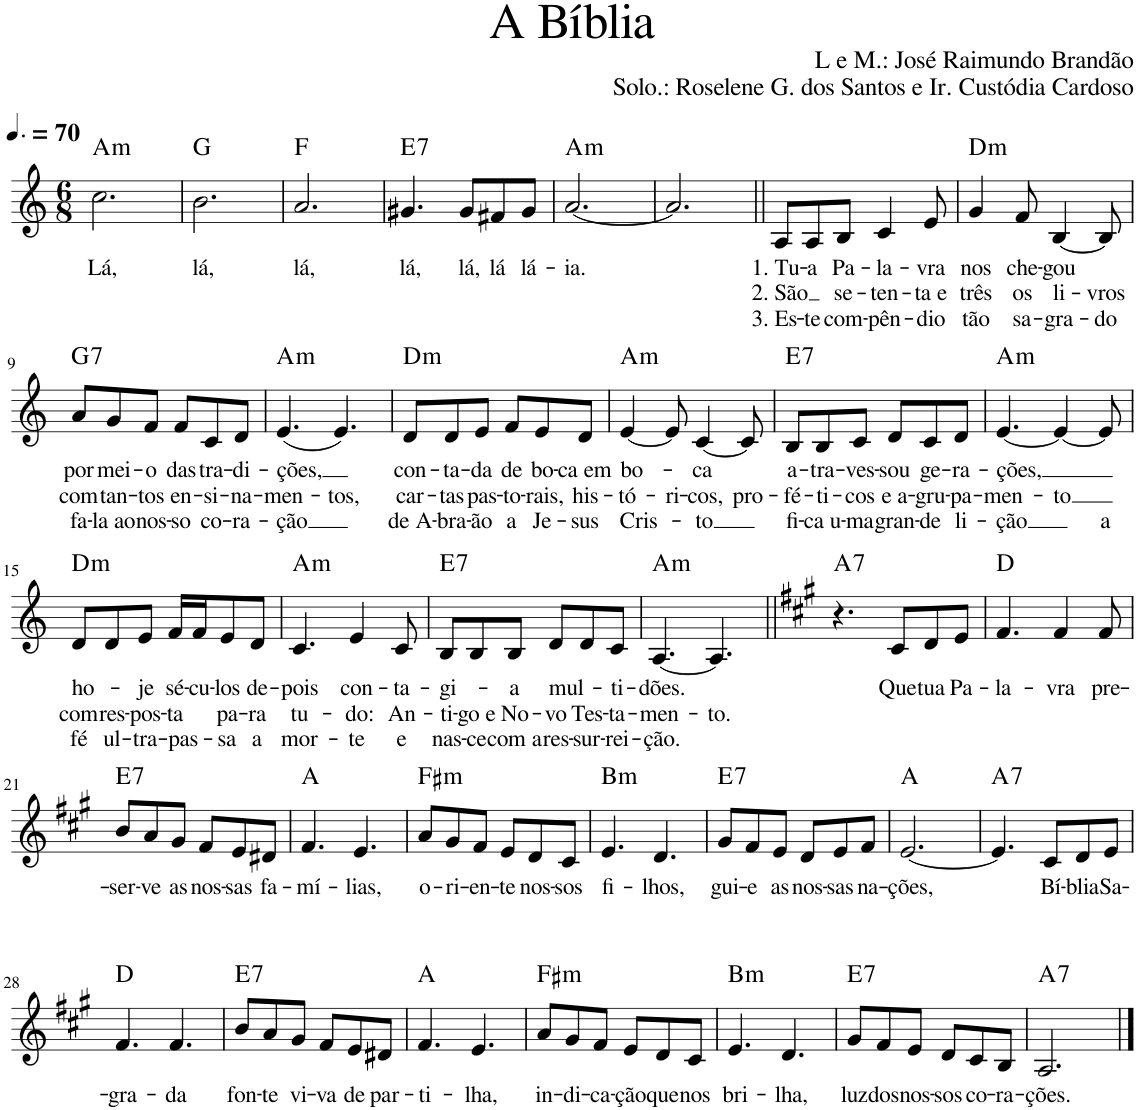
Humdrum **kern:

**kern	**text	**text	**text	**harte
*part1	*part1	*part1	*part1	*part1
*staff1	*staff1	*staff1	*staff1	*
*I"Voz	*	*	*	*
*I'Vo.	*	*	*	*
*clefG2	*	*	*	*
*k[]	*	*	*	*
*M6/8	*	*	*	*
*MM105	*	*	*	*
=1	=1	=1	=1	=1
!	!LO:LY:b	!	!	!LO:H:kt=m
2.cc\	Lá,	.	.	A:min
=2	=2	=2	=2	=2
!	!LO:LY:b	!	!	!
2.b\	lá,	.	.	G:maj
=3	=3	=3	=3	=3
!	!LO:LY:b	!	!	!
2.a/	lá,	.	.	F:maj
=4	=4	=4	=4	=4
!	!LO:LY:b	!	!	!LO:H:kt=7
4.g#X/	lá,	.	.	E:7
!	!LO:LY:b	!	!	!
8g#/L	lá,	.	.	.
!	!LO:LY:b	!	!	!
8f#X/	lá	.	.	.
!	!LO:LY:b	!	!	!
8g#/J	lá-	.	.	.
=5	=5	=5	=5	=5
!	!LO:LY:b	!	!	!LO:H:kt=m
[2.a/	-ia.	.	.	A:min
=6	=6	=6	=6	=6
2.a/]	.	.	.	.
=7||	=7||	=7||	=7||	=7||
!	!LO:LY:b	!LO:LY:b	!LO:LY:b	!
8A/L	1. Tu-	2. São	3. Es-	.
!	!LO:LY:b	!	!LO:LY:b	!
8A/	-a	.	-te	.
!	!LO:LY:b	!LO:LY:b	!LO:LY:b	!
8B/J	Pa-	se-	com-	.
!	!LO:LY:b	!LO:LY:b	!LO:LY:b	!
4c/	-la-	-ten-	-pên-	.
!	!LO:LY:b	!LO:LY:b	!LO:LY:b	!
8e/	-vra	-ta e	-dio	.
=8	=8	=8	=8	=8
!	!LO:LY:b	!LO:LY:b	!LO:LY:b	!LO:H:kt=m
4g/	nos	três	tão	D:min
!	!LO:LY:b	!LO:LY:b	!LO:LY:b	!
8f/	che-	os	sa-	.
!	!LO:LY:b	!LO:LY:b	!LO:LY:b	!
[4B/	-gou	li-	-gra-	.
!	!	!LO:LY:b	!LO:LY:b	!
8B/]	.	-vros	-do	.
!!LO:LB:g=z
=9	=9	=9	=9	=9
!	!LO:LY:b	!LO:LY:b	!LO:LY:b	!LO:H:kt=7
8a/L	por	com	fa-	G:7
!	!LO:LY:b	!LO:LY:b	!LO:LY:b	!
8g/	mei-	tan-	-la ao	.
!	!LO:LY:b	!LO:LY:b	!LO:LY:b	!
8f/J	-o	-tos	nos-	.
!	!LO:LY:b	!LO:LY:b	!LO:LY:b	!
8f/L	das	en-	-so	.
!	!LO:LY:b	!LO:LY:b	!LO:LY:b	!
8c/	tra-	-si-	co-	.
!	!LO:LY:b	!LO:LY:b	!LO:LY:b	!
8d/J	-di-	-na-	-ra-	.
=10	=10	=10	=10	=10
!	!LO:LY:b	!LO:LY:b	!LO:LY:b	!LO:H:kt=m
(4.e/	-ções,	-men-	-ção	A:min
!	!	!LO:LY:b	!	!
4.e/)	.	-tos,	.	.
=11	=11	=11	=11	=11
!	!LO:LY:b	!LO:LY:b	!LO:LY:b	!LO:H:kt=m
8d/L	con-	car-	de A-	D:min
!	!LO:LY:b	!LO:LY:b	!LO:LY:b	!
8d/	-ta-	-tas	-bra-	.
!	!LO:LY:b	!LO:LY:b	!LO:LY:b	!
8e/J	-da	pas-	-ão	.
!	!LO:LY:b	!LO:LY:b	!LO:LY:b	!
8f/L	de	-to-	a	.
!	!LO:LY:b	!LO:LY:b	!LO:LY:b	!
8e/	bo-	-rais,	Je-	.
!	!LO:LY:b	!LO:LY:b	!LO:LY:b	!
8d/J	-ca em	his-	-sus	.
=12	=12	=12	=12	=12
!	!LO:LY:b	!LO:LY:b	!LO:LY:b	!LO:H:kt=m
[4e/	bo-	-tó-	Cris-	A:min
!	!	!LO:LY:b	!	!
8e/]	.	-ri-	.	.
!	!LO:LY:b	!LO:LY:b	!LO:LY:b	!
[4c/	-ca	-cos,	-to	.
!	!	!LO:LY:b	!	!
8c/]	.	pro-	.	.
=13	=13	=13	=13	=13
!	!LO:LY:b	!LO:LY:b	!LO:LY:b	!LO:H:kt=7
8B/L	a-	-fé-	fi-	E:7
!	!LO:LY:b	!LO:LY:b	!LO:LY:b	!
8B/	-tra-	-ti-	-ca u-	.
!	!LO:LY:b	!LO:LY:b	!LO:LY:b	!
8c/J	-ves-	-cos	-ma	.
!	!LO:LY:b	!LO:LY:b	!LO:LY:b	!
8d/L	-sou	e a-	gran-	.
!	!LO:LY:b	!LO:LY:b	!LO:LY:b	!
8c/	ge-	-gru-	-de	.
!	!LO:LY:b	!LO:LY:b	!LO:LY:b	!
8d/J	-ra-	-pa-	li-	.
=14	=14	=14	=14	=14
!	!LO:LY:b	!LO:LY:b	!LO:LY:b	!LO:H:kt=m
[4.e/	-ções,	-men-	-ção	A:min
!	!	!LO:LY:b	!	!
4e/_	.	-to	.	.
!	!	!	!LO:LY:b	!
8e/]	.	.	a	.
!!LO:LB:g=z
=15	=15	=15	=15	=15
!	!LO:LY:b	!LO:LY:b	!LO:LY:b	!LO:H:kt=m
8d/L	ho-	com	fé	D:min
!	!	!LO:LY:b	!LO:LY:b	!
8d/	.	res-	ul-	.
!	!LO:LY:b	!LO:LY:b	!LO:LY:b	!
8e/J	-je	-pos-	-tra-	.
!	!LO:LY:b	!LO:LY:b	!LO:LY:b	!
16f/LL	sé-	-ta	-pas-	.
!	!LO:LY:b	!	!	!
16f/J	cu-	.	.	.
!	!LO:LY:b	!LO:LY:b	!LO:LY:b	!
8e/	-los	pa-	-sa	.
!	!LO:LY:b	!LO:LY:b	!LO:LY:b	!
8d/J	de-	-ra	a	.
=16	=16	=16	=16	=16
!	!LO:LY:b	!LO:LY:b	!LO:LY:b	!LO:H:kt=m
4.c/	-pois	tu-	mor-	A:min
!	!LO:LY:b	!LO:LY:b	!LO:LY:b	!
4e/	con-	-do:	-te	.
!	!LO:LY:b	!LO:LY:b	!LO:LY:b	!
8c/	-ta-	An-	e	.
=17	=17	=17	=17	=17
!	!LO:LY:b	!LO:LY:b	!LO:LY:b	!LO:H:kt=7
8B/L	-gi-	-ti-	nas-	E:7
!	!	!LO:LY:b	!LO:LY:b	!
8B/	.	-go e	-ce	.
!	!LO:LY:b	!LO:LY:b	!LO:LY:b	!
8B/J	-a	No-	com a	.
!	!LO:LY:b	!LO:LY:b	!LO:LY:b	!
8d/L	mul-	-vo	res-	.
!	!	!LO:LY:b	!LO:LY:b	!
8d/	.	Tes-	-sur-	.
!	!LO:LY:b	!LO:LY:b	!LO:LY:b	!
8c/J	-ti-	-ta-	-rei-	.
=18	=18	=18	=18	=18
!	!LO:LY:b	!LO:LY:b	!LO:LY:b	!LO:H:kt=m
[4.A/	-dões.	-men-	-ção.	A:min
!	!	!LO:LY:b	!	!
4.A/]	.	-to.	.	.
=19||	=19||	=19||	=19||	=19||
*k[f#c#g#]	*	*	*	*
!	!	!	!	!LO:H:kt=7
4.r	.	.	.	A:7
!	!LO:LY:b	!	!	!
8c#/L	Que	.	.	.
!	!LO:LY:b	!	!	!
8d/	tua	.	.	.
!	!LO:LY:b	!	!	!
8e/J	Pa-	.	.	.
=20	=20	=20	=20	=20
!	!LO:LY:b	!	!	!
4.f#/	-la-	.	.	D:maj
!	!LO:LY:b	!	!	!
4f#/	-vra	.	.	.
!	!LO:LY:b	!	!	!
8f#/	pre-	.	.	.
!!LO:LB:g=z
=21	=21	=21	=21	=21
!	!LO:LY:b	!	!	!LO:H:kt=7
8b/L	-ser-	.	.	E:7
!	!LO:LY:b	!	!	!
8a/	-ve	.	.	.
!	!LO:LY:b	!	!	!
8g#/J	as	.	.	.
!	!LO:LY:b	!	!	!
8f#/L	nos-	.	.	.
!	!LO:LY:b	!	!	!
8e/	-sas	.	.	.
!	!LO:LY:b	!	!	!
8d#X/J	fa-	.	.	.
=22	=22	=22	=22	=22
!	!LO:LY:b	!	!	!
4.f#/	-mí-	.	.	A:maj
!	!LO:LY:b	!	!	!
4.e/	-lias,	.	.	.
=23	=23	=23	=23	=23
!	!LO:LY:b	!	!	!LO:H:kt=m
8a/L	o-	.	.	F#:min
!	!LO:LY:b	!	!	!
8g#/	-ri-	.	.	.
!	!LO:LY:b	!	!	!
8f#/J	-en-	.	.	.
!	!LO:LY:b	!	!	!
8e/L	-te	.	.	.
!	!LO:LY:b	!	!	!
8d/	nos-	.	.	.
!	!LO:LY:b	!	!	!
8c#/J	-sos	.	.	.
=24	=24	=24	=24	=24
!	!LO:LY:b	!	!	!LO:H:kt=m
4.e/	fi-	.	.	B:min
!	!LO:LY:b	!	!	!
4.d/	-lhos,	.	.	.
=25	=25	=25	=25	=25
!	!LO:LY:b	!	!	!LO:H:kt=7
8g#/L	gui-	.	.	E:7
!	!LO:LY:b	!	!	!
8f#/	-e	.	.	.
!	!LO:LY:b	!	!	!
8e/J	as	.	.	.
!	!LO:LY:b	!	!	!
8d/L	nos-	.	.	.
!	!LO:LY:b	!	!	!
8e/	-sas	.	.	.
!	!LO:LY:b	!	!	!
8f#/J	na-	.	.	.
=26	=26	=26	=26	=26
!	!LO:LY:b	!	!	!
[2.e/	-ções,	.	.	A:maj
=27	=27	=27	=27	=27
!	!	!	!	!LO:H:kt=7
4.e/]	.	.	.	A:7
!	!LO:LY:b	!	!	!
8c#/L	Bí-	.	.	.
!	!LO:LY:b	!	!	!
8d/	-blia	.	.	.
!	!LO:LY:b	!	!	!
8e/J	Sa-	.	.	.
!!LO:LB:g=z
=28	=28	=28	=28	=28
!	!LO:LY:b	!	!	!
4.f#/	-gra-	.	.	D:maj
!	!LO:LY:b	!	!	!
4.f#/	-da	.	.	.
=29	=29	=29	=29	=29
!	!LO:LY:b	!	!	!LO:H:kt=7
8b/L	fon-	.	.	E:7
!	!LO:LY:b	!	!	!
8a/	-te	.	.	.
!	!LO:LY:b	!	!	!
8g#/J	vi-	.	.	.
!	!LO:LY:b	!	!	!
8f#/L	-va	.	.	.
!	!LO:LY:b	!	!	!
8e/	de	.	.	.
!	!LO:LY:b	!	!	!
8d#X/J	par-	.	.	.
=30	=30	=30	=30	=30
!	!LO:LY:b	!	!	!
4.f#/	-ti-	.	.	A:maj
!	!LO:LY:b	!	!	!
4.e/	-lha,	.	.	.
=31	=31	=31	=31	=31
!	!LO:LY:b	!	!	!LO:H:kt=m
8a/L	in-	.	.	F#:min
!	!LO:LY:b	!	!	!
8g#/	-di-	.	.	.
!	!LO:LY:b	!	!	!
8f#/J	ca-	.	.	.
!	!LO:LY:b	!	!	!
8e/L	-ção	.	.	.
!	!LO:LY:b	!	!	!
8d/	que	.	.	.
!	!LO:LY:b	!	!	!
8c#/J	nos	.	.	.
=32	=32	=32	=32	=32
!	!LO:LY:b	!	!	!LO:H:kt=m
4.e/	bri-	.	.	B:min
!	!LO:LY:b	!	!	!
4.d/	-lha,	.	.	.
=33	=33	=33	=33	=33
!	!LO:LY:b	!	!	!LO:H:kt=7
8g#/L	luz	.	.	E:7
!	!LO:LY:b	!	!	!
8f#/	dos	.	.	.
!	!LO:LY:b	!	!	!
8e/J	nos-	.	.	.
!	!LO:LY:b	!	!	!
8d/L	-sos	.	.	.
!	!LO:LY:b	!	!	!
8c#/	co-	.	.	.
!	!LO:LY:b	!	!	!
8B/J	-ra-	.	.	.
=34	=34	=34	=34	=34
!	!LO:LY:b	!	!	!LO:H:kt=7
2.A/	-ções.	.	.	A:7
==	==	==	==	==
*-	*-	*-	*-	*-
